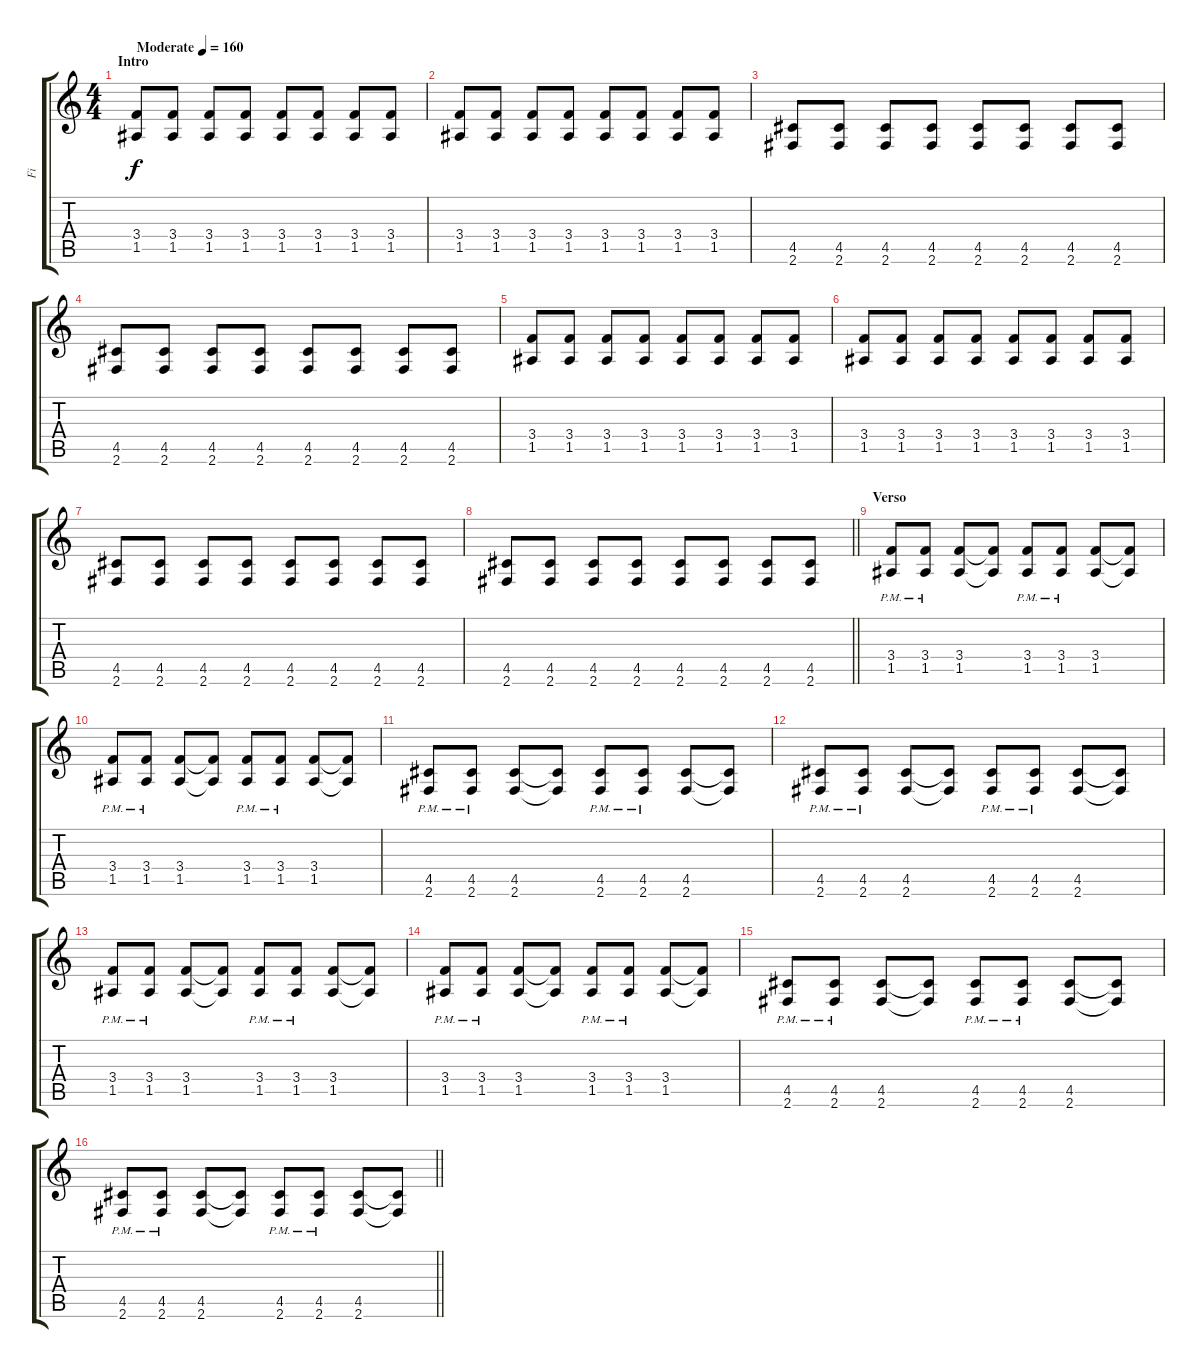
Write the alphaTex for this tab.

\track ("Fi" "Fi") {instrument electricguitarjazz}
\staff {score tabs}
\tuning (E4 B3 G3 D3 A2 E2) {hide}
\ts (4 4)
\section ("" "Intro")
\tempo (160 "Moderate")
\clef g2
\ks c
(3.4 1.5).8{dy f instrument electricguitarjazz} (3.4 1.5).8 (3.4 1.5).8 (3.4 1.5).8 (3.4 1.5).8 (3.4 1.5).8 (3.4 1.5).8 (3.4 1.5).8 |
(3.4 1.5).8 (3.4 1.5).8 (3.4 1.5).8 (3.4 1.5).8 (3.4 1.5).8 (3.4 1.5).8 (3.4 1.5).8 (3.4 1.5).8 |
(4.5 2.6).8 (4.5 2.6).8 (4.5 2.6).8 (4.5 2.6).8 (4.5 2.6).8 (4.5 2.6).8 (4.5 2.6).8 (4.5 2.6).8 |
(4.5 2.6).8 (4.5 2.6).8 (4.5 2.6).8 (4.5 2.6).8 (4.5 2.6).8 (4.5 2.6).8 (4.5 2.6).8 (4.5 2.6).8 |
(3.4 1.5).8 (3.4 1.5).8 (3.4 1.5).8 (3.4 1.5).8 (3.4 1.5).8 (3.4 1.5).8 (3.4 1.5).8 (3.4 1.5).8 |
(3.4 1.5).8 (3.4 1.5).8 (3.4 1.5).8 (3.4 1.5).8 (3.4 1.5).8 (3.4 1.5).8 (3.4 1.5).8 (3.4 1.5).8 |
(4.5 2.6).8 (4.5 2.6).8 (4.5 2.6).8 (4.5 2.6).8 (4.5 2.6).8 (4.5 2.6).8 (4.5 2.6).8 (4.5 2.6).8 |
\barLineRight lightlight
(4.5 2.6).8 (4.5 2.6).8 (4.5 2.6).8 (4.5 2.6).8 (4.5 2.6).8 (4.5 2.6).8 (4.5 2.6).8 (4.5 2.6).8 |
\section ("" "Verso")
(3.4{pm} 1.5{pm}).8 (3.4{pm} 1.5{pm}).8 (3.4 1.5).8 (3.4{t} 1.5{t}).8 (3.4{pm} 1.5{pm}).8 (3.4{pm} 1.5{pm}).8 (3.4 1.5).8 (3.4{t} 1.5{t}).8 |
(3.4{pm} 1.5{pm}).8 (3.4{pm} 1.5{pm}).8 (3.4 1.5).8 (3.4{t} 1.5{t}).8 (3.4{pm} 1.5{pm}).8 (3.4{pm} 1.5{pm}).8 (3.4 1.5).8 (3.4{t} 1.5{t}).8 |
(4.5{pm} 2.6{pm}).8 (4.5{pm} 2.6{pm}).8 (4.5 2.6).8 (4.5{t} 2.6{t}).8 (4.5{pm} 2.6{pm}).8 (4.5{pm} 2.6{pm}).8 (4.5 2.6).8 (4.5{t} 2.6{t}).8 |
(4.5{pm} 2.6{pm}).8 (4.5{pm} 2.6{pm}).8 (4.5 2.6).8 (4.5{t} 2.6{t}).8 (4.5{pm} 2.6{pm}).8 (4.5{pm} 2.6{pm}).8 (4.5 2.6).8 (4.5{t} 2.6{t}).8 |
(3.4{pm} 1.5{pm}).8 (3.4{pm} 1.5{pm}).8 (3.4 1.5).8 (3.4{t} 1.5{t}).8 (3.4{pm} 1.5{pm}).8 (3.4{pm} 1.5{pm}).8 (3.4 1.5).8 (3.4{t} 1.5{t}).8 |
(3.4{pm} 1.5{pm}).8 (3.4{pm} 1.5{pm}).8 (3.4 1.5).8 (3.4{t} 1.5{t}).8 (3.4{pm} 1.5{pm}).8 (3.4{pm} 1.5{pm}).8 (3.4 1.5).8 (3.4{t} 1.5{t}).8 |
(4.5{pm} 2.6{pm}).8 (4.5{pm} 2.6{pm}).8 (4.5 2.6).8 (4.5{t} 2.6{t}).8 (4.5{pm} 2.6{pm}).8 (4.5{pm} 2.6{pm}).8 (4.5 2.6).8 (4.5{t} 2.6{t}).8 |
\barLineRight lightlight
(4.5{pm} 2.6{pm}).8 (4.5{pm} 2.6{pm}).8 (4.5 2.6).8 (4.5{t} 2.6{t}).8 (4.5{pm} 2.6{pm}).8 (4.5{pm} 2.6{pm}).8 (4.5 2.6).8 (4.5{t} 2.6{t}).8
